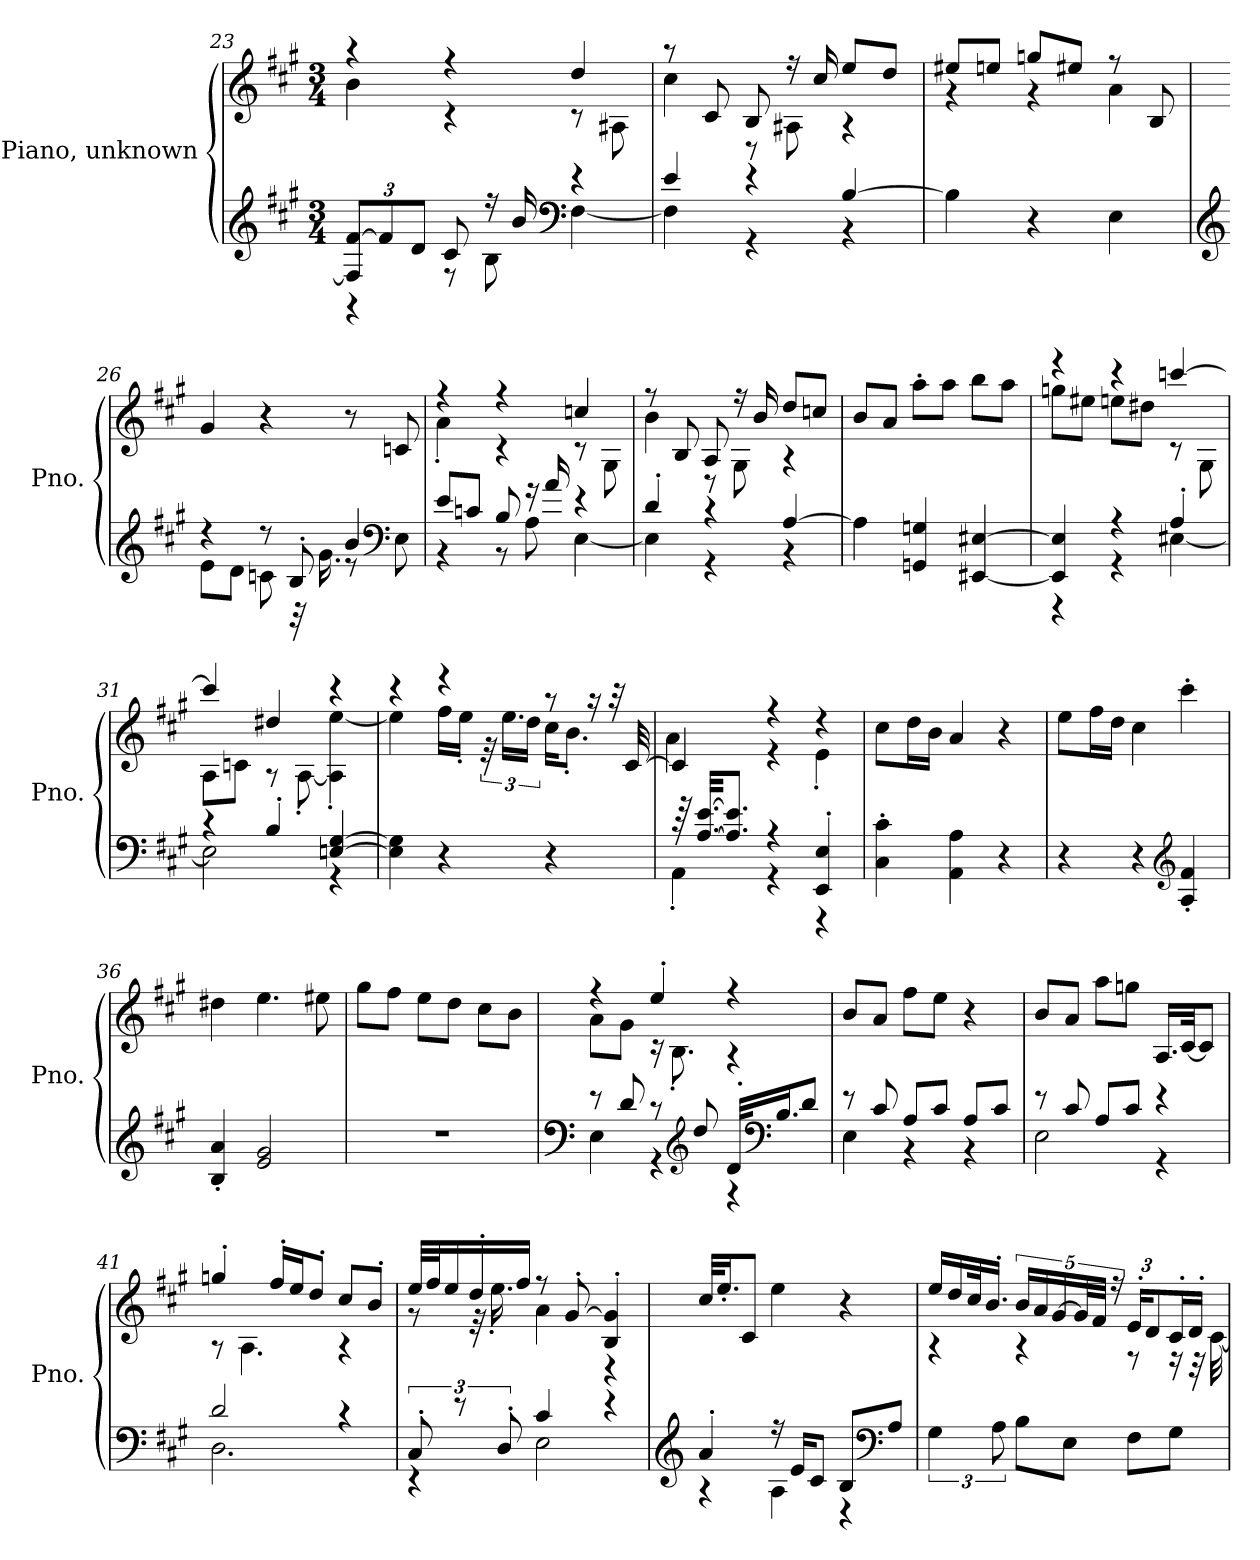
**kern	**kern
*part1	*part1
*staff2	*staff1
*I"Piano, unknown	*
*I'Pno.	*
*clefG2	*clefG2
*k[f#c#g#]	*k[f#c#g#]
*M3/4	*M3/4
*Xbrackettup	*
=23	=23
*^	*^
12F#/] [12f#/L	4r	4r	4b\
12f#/]	.	.	.
12d/J	.	.	.
8c#/	8r	4r	4r
16r	8B\	.	.
16b/	.	.	.
*clefF4	*	*	*
4r	[4F#\	4dd/	8r
.	.	.	8A#X\
!!LO:PB:g=z	!!
=24	=24	=24	=24
4e/	4F#\]	8r	4cc#\
.	.	8c#/	.
4r	4r	8B/	8r
.	.	16r	8A#X\
.	.	16cc#/	.
[4B/	4r	8ee/L	4r
.	.	8dd/J	.
*v	*v	*	*
=25	=25	=25
4B\]	8ee#X/L	4r
.	8een/J	.
4r	8ggn/L	4r
.	8ee#X/J	.
4E\	8r	4a\
.	8B/	.
*	*v	*v
=26	=26
*clefG2	*
*^	*
4r	8e\L	4g#/
.	8d\J	.
8r	8cn\	4r
8B'/	32r	.
.	16.g#\	.
4b/	8r	8r
*clefF4	*	*
.	8E\	8cn/
=27	=27	=27
*	*	*^
8e/L	4r	4r	4a'\
8cn/J	.	.	.
8B/	8r	4r	4r
16r	8A\	.	.
16a/	.	.	.
4r	[4E\	4ccn/	8r
.	.	.	8G#\
!!LO:LB:g=z	!!
=28	=28	=28	=28
4d'/	4E\]	8r	4b\
.	.	8B/	.
4r	4r	8A/	8r
.	.	16r	8G#\
.	.	16b/	.
[4A/	4r	8dd/L	4r
.	.	8ccn/J	.
*v	*v	*	*
*	*v	*v
=29	=29
4A\]	8b/L
.	8a/J
4GGn/ 4Gn/	8aa'\L
.	8aa\J
[4EE#X/ [4E#X/	8bb\L
.	8aa\J
=30	=30
*^	*^
4EE#/] 4E#/]	4r	4r	8ggn\L
.	.	.	8ee#X\J
4r	4r	4r	8een\L
.	.	.	8dd#X\J
4A'/	[4E#X\	[4cccn/	8r
.	.	.	8G#\
=31	=31	=31	=31
4r	2E#\]	4ccc/]	8A\L
.	.	.	8cn\J
4B'/	.	4dd#X/	8r
.	.	.	[8A'\
[4En/ [4G#/	4r	4r	4A\]' [4ee\'
*v	*v	*	*
!!LO:LB:g=z	!!
=32	=32	=32
4E\] 4G#\]	4r	4ee\]
4r	4r	16ff#\LL
.	.	16ee'\JJ
.	.	48r
.	.	24.ee\LL
.	.	24dd\JJ
4r	8r	16cc#\KL
.	.	8.b'\J
.	16r	.
.	32r	.
.	[32c#/	.
=33	=33	=33
*^	*	*
64r	4AA'\	4c#/]	4a\
[32.A/ [32.e/KKL	.	.	.
8.A/] 8.e/]J	.	.	.
4r	4r	4r	4r
4EE/' 4E/'	4r	4r	4e'\
*v	*v	*	*
*	*v	*v
=34	=34
4C#\' 4c#\'	8cc#\L
.	16dd\L
.	16b\JJ
4AA\ 4A\	4a/
4r	4r
=35	=35
4r	8ee\L
.	16ff#\L
.	16dd\JJ
4r	4cc#\
*clefG2	*
4A/' 4f#/'	4ccc#'\
=36	=36
4B/' 4a/'	4dd#X\
2e/ 2g#/	4.ee\
.	8ee#X\
!!LO:LB:g=z
=37	=37
2.r	8gg#\L
.	8ff#\J
.	8ee\L
.	8dd\J
.	8cc#\L
.	8b\J
=38	=38
*clefF4	*
*^	*^
8r	4E\	4r	8a\L
8d/	.	.	8g#\J
8r	4r	4ee'/	16r
.	.	.	8.B'\
*clefG2	*	*	*
8dd/	.	.	.
32d'/KLL	4r	4r	4r
*clefF4	*	*	*
16.B/J	.	.	.
8d/J	.	.	.
*	*	*v	*v
=39	=39	=39
8r	4E\	8b/L
8c#/	.	8a/J
8A/L	4r	8ff#\L
8c#/J	.	8ee\J
8A/L	4r	4r
8c#/J	.	.
=40	=40	=40
8r	2E\	8b/L
8c#/	.	8a/J
8A/L	.	8aa\L
8c#/J	.	8ggn\J
4r	4r	16.A/LL
.	.	[32c#/JK
.	.	8c#/J]
!!LO:LB:g=z
=41	=41	=41
*	*	*^
2d/	2.D\	4ggn'/	8r
.	.	.	4.A\
.	.	16ff#'/LL	.
.	.	16ee/J	.
.	.	8dd'/J	.
4r	.	8cc#/L	4r
.	.	8b'/J	.
=42	=42	=42	=42
*brackettup	*	*	*
12C#'/	4r	32ee/LLL	8r
.	.	32ff#/J	.
.	.	16ee/	.
12r	.	.	.
.	.	16dd'/	32r
.	.	.	16.ee'\
12D'/	.	.	.
.	.	16ff#/JJ	.
4c#/	2E\	8r	4a\
.	.	[8g#'/	.
4r	.	4B/' 4g#/]'	4r
*	*	*v	*v
=43	=43	=43
*clefG2	*	*
4a'/	4r	32cc#/KLL
.	.	16.ee'/J
.	.	8c#/J
16r	4A\	4ee\
16e/KL	.	.
8c#/J	.	.
8B/L	4r	4r
*clefF4	*	*
8A/J	.	.
*v	*v	*
!!LO:LB:g=z
=44	=44
*	*^
6G#\	16ee/LL	4r
.	16dd/	.
.	32cc#/K	.
.	16.b'/JJ	.
12A\	.	.
8B\L	20b/LL	4r
.	20a/	.
.	[20g#/	.
8E\J	.	.
.	40g#/L]	.
.	40f#/JJJ	.
.	20r	.
*	*Xbrackettup	*
8F#\L	24e'/KL	8r
.	12d/	.
8G#\J	16c#'/L	16r
.	16d'/JJ	32r
.	.	[32c#\
*	*v	*v
=	=
*-	*-
